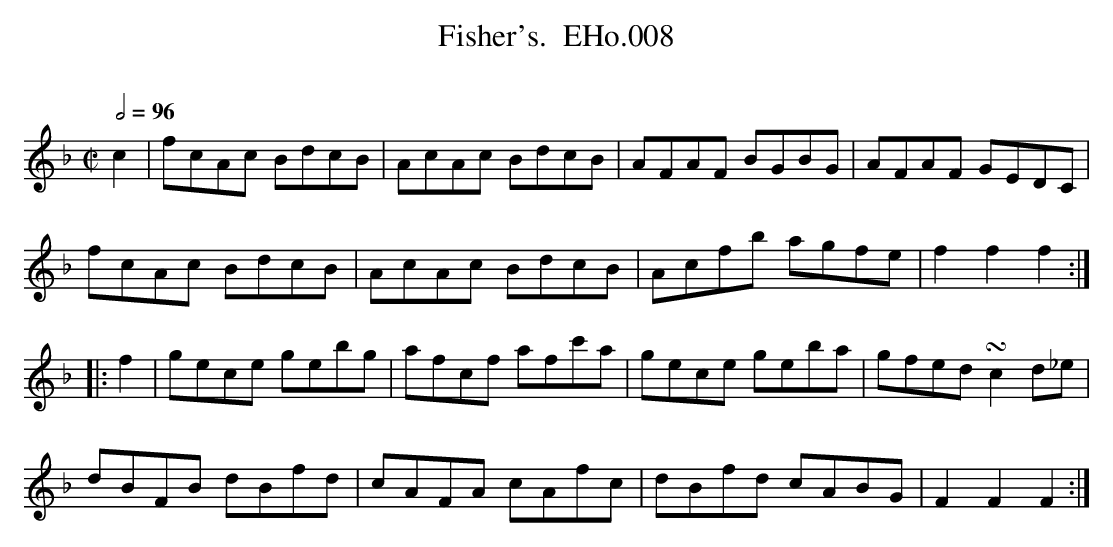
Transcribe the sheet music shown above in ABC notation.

X:1
T:Fisher's.  EHo.008
M:C|
L:1/8
Q:1/2=96
O:
K:F
c2 | fcAc BdcB | AcAc BdcB | AFAF BGBG | AFAF GEDC |
fcAc BdcB | AcAc BdcB | Acfb agfe | f2f2f2 :|
|: f2 | gece gebg | afcf afc'a | gece geba | gfed!turn!c2d_e |
dBFB dBfd | cAFA cAfc | dBfd cABG | F2F2F2 :|
